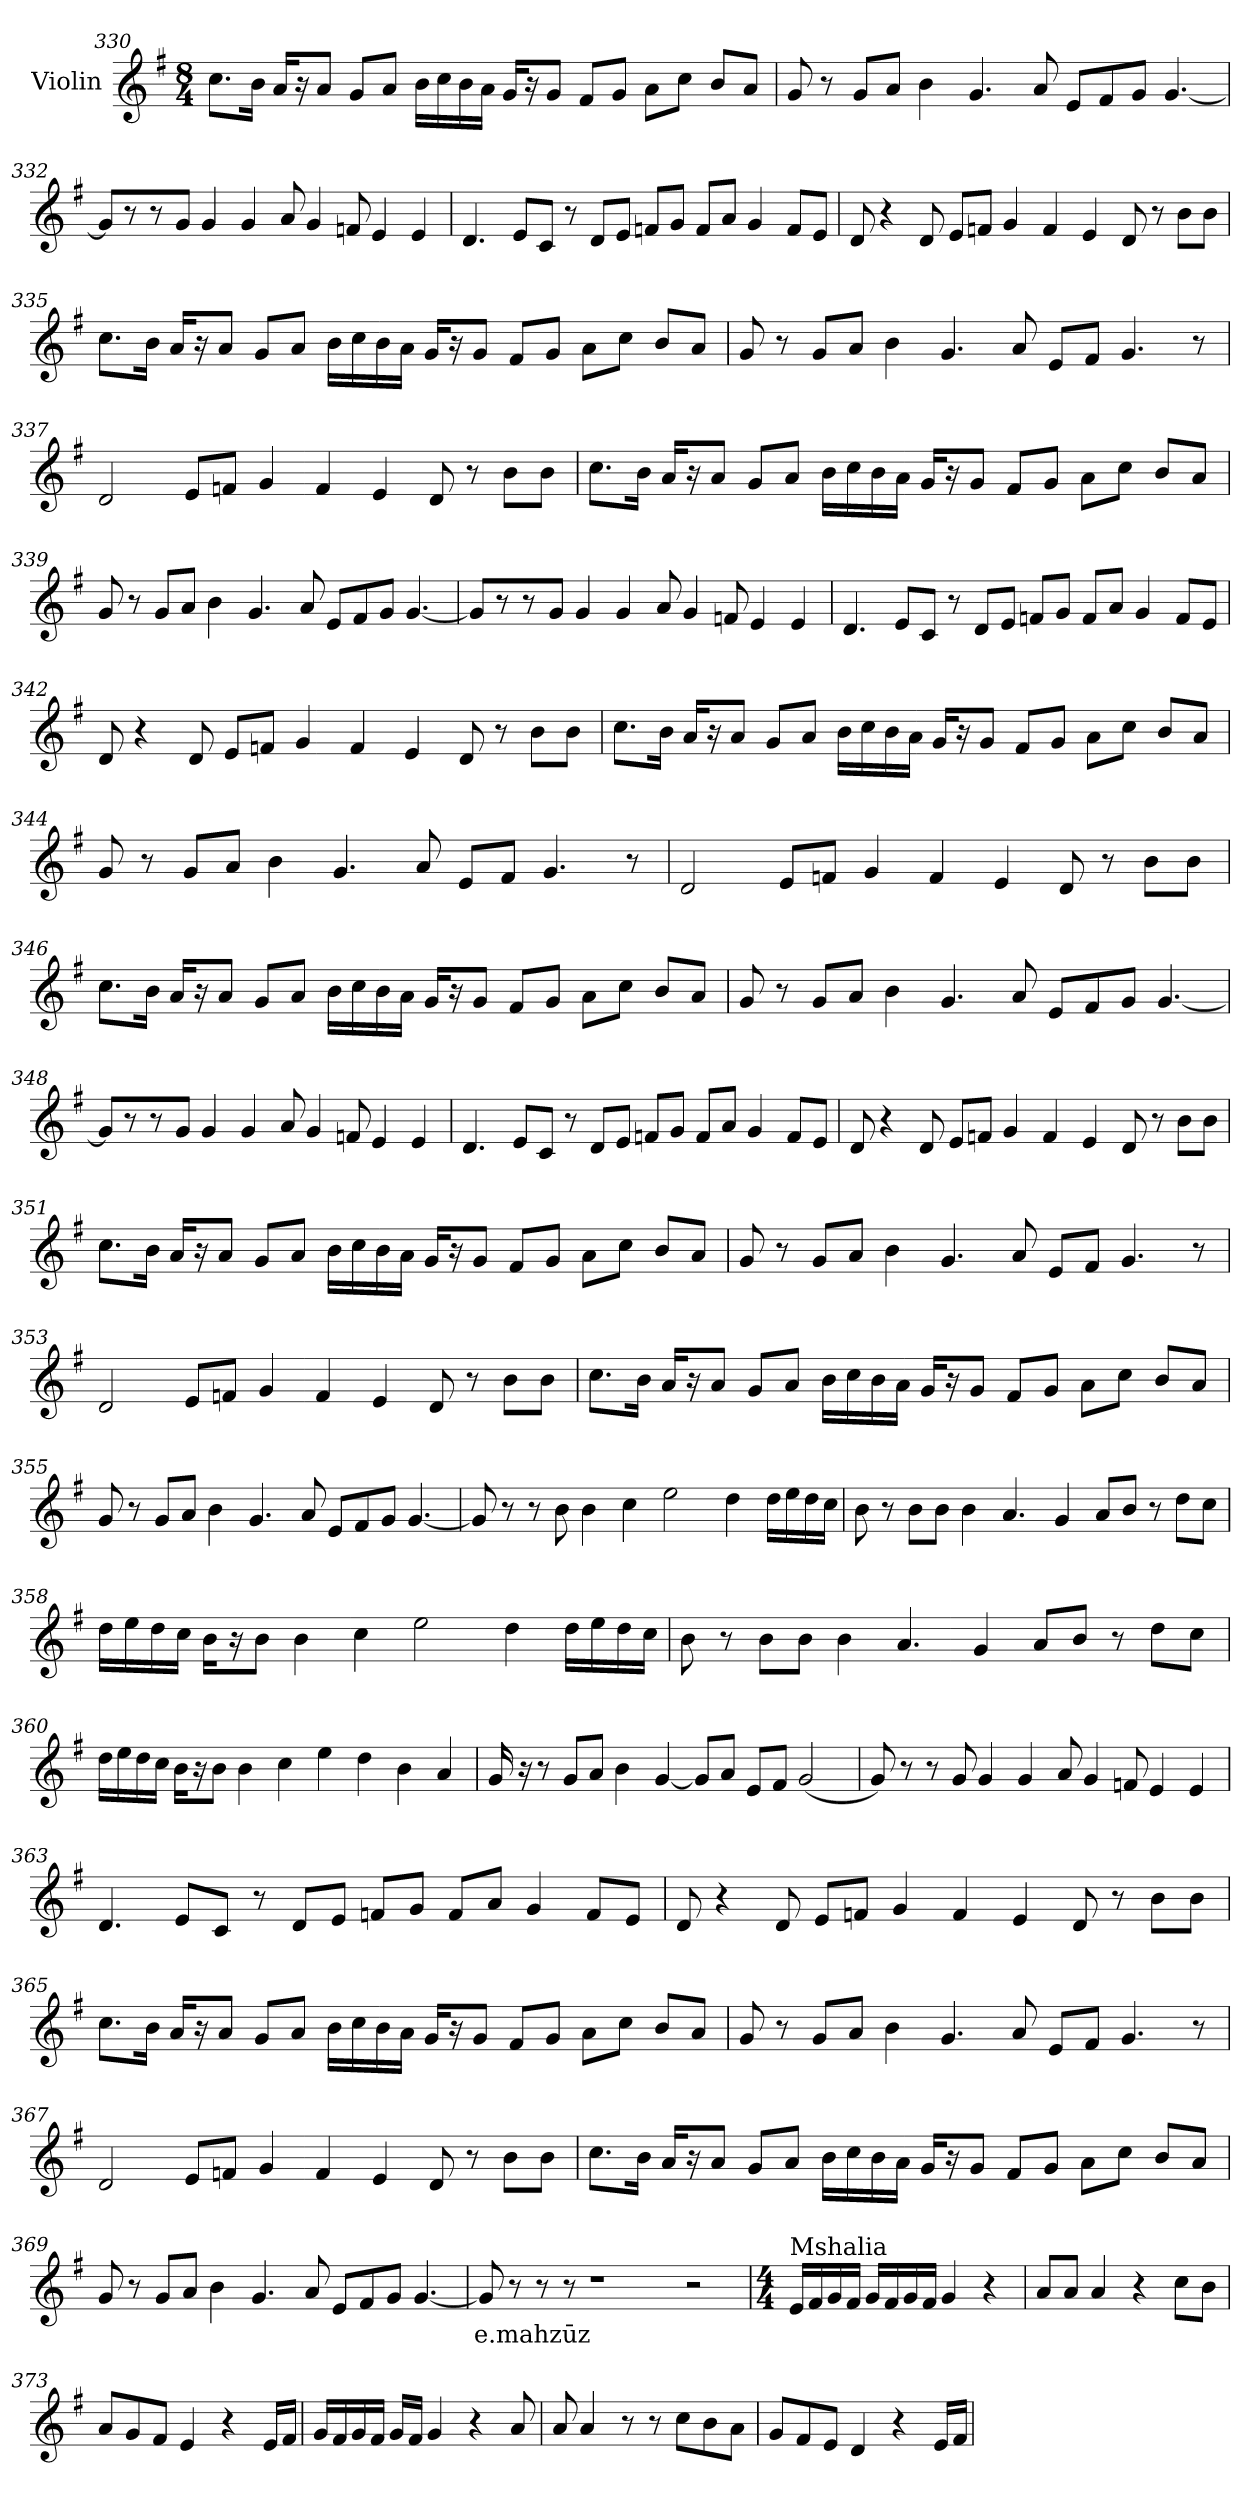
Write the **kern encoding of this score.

**kern	**text
*part1	*part1
*staff1	*staff1
*I"Violin	*
*clefG2	*
*k[f#]	*
*G:	*
*M8/4	*
=330	=330
8.cc\L	.
16b\Jk	.
16a/KL	.
16r	.
8a/J	.
8g/L	.
8a/J	.
16b\LL	.
16cc\	.
16b\	.
16a\JJ	.
16g/KL	.
16r	.
8g/J	.
8f#/L	.
8g/J	.
8a\L	.
8cc\J	.
8b/L	.
8a/J	.
!!LO:LB:g=z
=331	=331
8g/	.
8r	.
8g/L	.
8a/J	.
4b\	.
4.g/	.
8a/	.
8e/L	.
8f#/	.
8g/J	.
[4.g/	.
=332	=332
8g/L]	.
8r	.
8r	.
8g/J	.
4g/	.
4g/	.
8a/	.
4g/	.
8fn/	.
4e/	.
4e/	.
!!LO:LB:g=z
=333	=333
4.d/	.
8e/L	.
8c/J	.
8r	.
8d/L	.
8e/J	.
8fn/L	.
8g/J	.
8f/L	.
8a/J	.
4g/	.
8f/L	.
8e/J	.
=334	=334
8d/	.
4r	.
8d/	.
8e/L	.
8fn/J	.
4g/	.
4f/	.
4e/	.
8d/	.
8r	.
8b\L	.
8b\J	.
!!LO:LB:g=z
=335	=335
8.cc\L	.
16b\Jk	.
16a/KL	.
16r	.
8a/J	.
8g/L	.
8a/J	.
16b\LL	.
16cc\	.
16b\	.
16a\JJ	.
16g/KL	.
16r	.
8g/J	.
8f#/L	.
8g/J	.
8a\L	.
8cc\J	.
8b/L	.
8a/J	.
=336	=336
8g/	.
8r	.
8g/L	.
8a/J	.
4b\	.
4.g/	.
8a/	.
8e/L	.
8f#/J	.
4.g/	.
8r	.
!!LO:LB:g=z
=337	=337
2d/	.
8e/L	.
8fn/J	.
4g/	.
4f/	.
4e/	.
8d/	.
8r	.
8b\L	.
8b\J	.
=338	=338
8.cc\L	.
16b\Jk	.
16a/KL	.
16r	.
8a/J	.
8g/L	.
8a/J	.
16b\LL	.
16cc\	.
16b\	.
16a\JJ	.
16g/KL	.
16r	.
8g/J	.
8f#/L	.
8g/J	.
8a\L	.
8cc\J	.
8b/L	.
8a/J	.
!!LO:PB:g=z
=339	=339
8g/	.
8r	.
8g/L	.
8a/J	.
4b\	.
4.g/	.
8a/	.
8e/L	.
8f#/	.
8g/J	.
[4.g/	.
=340	=340
8g/L]	.
8r	.
8r	.
8g/J	.
4g/	.
4g/	.
8a/	.
4g/	.
8fn/	.
4e/	.
4e/	.
!!LO:LB:g=z
=341	=341
4.d/	.
8e/L	.
8c/J	.
8r	.
8d/L	.
8e/J	.
8fn/L	.
8g/J	.
8f/L	.
8a/J	.
4g/	.
8f/L	.
8e/J	.
=342	=342
8d/	.
4r	.
8d/	.
8e/L	.
8fn/J	.
4g/	.
4f/	.
4e/	.
8d/	.
8r	.
8b\L	.
8b\J	.
!!LO:LB:g=z
=343	=343
8.cc\L	.
16b\Jk	.
16a/KL	.
16r	.
8a/J	.
8g/L	.
8a/J	.
16b\LL	.
16cc\	.
16b\	.
16a\JJ	.
16g/KL	.
16r	.
8g/J	.
8f#/L	.
8g/J	.
8a\L	.
8cc\J	.
8b/L	.
8a/J	.
=344	=344
8g/	.
8r	.
8g/L	.
8a/J	.
4b\	.
4.g/	.
8a/	.
8e/L	.
8f#/J	.
4.g/	.
8r	.
!!LO:LB:g=z
=345	=345
2d/	.
8e/L	.
8fn/J	.
4g/	.
4f/	.
4e/	.
8d/	.
8r	.
8b\L	.
8b\J	.
=346	=346
8.cc\L	.
16b\Jk	.
16a/KL	.
16r	.
8a/J	.
8g/L	.
8a/J	.
16b\LL	.
16cc\	.
16b\	.
16a\JJ	.
16g/KL	.
16r	.
8g/J	.
8f#/L	.
8g/J	.
8a\L	.
8cc\J	.
8b/L	.
8a/J	.
!!LO:LB:g=z
=347	=347
8g/	.
8r	.
8g/L	.
8a/J	.
4b\	.
4.g/	.
8a/	.
8e/L	.
8f#/	.
8g/J	.
[4.g/	.
=348	=348
8g/L]	.
8r	.
8r	.
8g/J	.
4g/	.
4g/	.
8a/	.
4g/	.
8fn/	.
4e/	.
4e/	.
!!LO:LB:g=z
=349	=349
4.d/	.
8e/L	.
8c/J	.
8r	.
8d/L	.
8e/J	.
8fn/L	.
8g/J	.
8f/L	.
8a/J	.
4g/	.
8f/L	.
8e/J	.
=350	=350
8d/	.
4r	.
8d/	.
8e/L	.
8fn/J	.
4g/	.
4f/	.
4e/	.
8d/	.
8r	.
8b\L	.
8b\J	.
!!LO:LB:g=z
=351	=351
8.cc\L	.
16b\Jk	.
16a/KL	.
16r	.
8a/J	.
8g/L	.
8a/J	.
16b\LL	.
16cc\	.
16b\	.
16a\JJ	.
16g/KL	.
16r	.
8g/J	.
8f#/L	.
8g/J	.
8a\L	.
8cc\J	.
8b/L	.
8a/J	.
=352	=352
8g/	.
8r	.
8g/L	.
8a/J	.
4b\	.
4.g/	.
8a/	.
8e/L	.
8f#/J	.
4.g/	.
8r	.
!!LO:LB:g=z
=353	=353
2d/	.
8e/L	.
8fn/J	.
4g/	.
4f/	.
4e/	.
8d/	.
8r	.
8b\L	.
8b\J	.
=354	=354
8.cc\L	.
16b\Jk	.
16a/KL	.
16r	.
8a/J	.
8g/L	.
8a/J	.
16b\LL	.
16cc\	.
16b\	.
16a\JJ	.
16g/KL	.
16r	.
8g/J	.
8f#/L	.
8g/J	.
8a\L	.
8cc\J	.
8b/L	.
8a/J	.
!!LO:PB:g=z
=355	=355
8g/	.
8r	.
8g/L	.
8a/J	.
4b\	.
4.g/	.
8a/	.
8e/L	.
8f#/	.
8g/J	.
[4.g/	.
=356	=356
8g/]	.
8r	.
8r	.
8b\	.
4b\	.
4cc\	.
2ee\	.
4dd\	.
16dd\LL	.
16ee\	.
16dd\	.
16cc\JJ	.
!!LO:LB:g=z
=357	=357
8b\	.
8r	.
8b\L	.
8b\J	.
4b\	.
4.a/	.
4g/	.
8a/L	.
8b/J	.
8r	.
8dd\L	.
8cc\J	.
=358	=358
16dd\LL	.
16ee\	.
16dd\	.
16cc\JJ	.
16b\KL	.
16r	.
8b\J	.
4b\	.
4cc\	.
2ee\	.
4dd\	.
16dd\LL	.
16ee\	.
16dd\	.
16cc\JJ	.
!!LO:LB:g=z
=359	=359
8b\	.
8r	.
8b\L	.
8b\J	.
4b\	.
4.a/	.
4g/	.
8a/L	.
8b/J	.
8r	.
8dd\L	.
8cc\J	.
=360	=360
16dd\LL	.
16ee\	.
16dd\	.
16cc\JJ	.
16b\KL	.
16r	.
8b\J	.
4b\	.
4cc\	.
4ee\	.
4dd\	.
4b\	.
4a/	.
!!LO:LB:g=z
=361	=361
16g/	.
16r	.
8r	.
8g/L	.
8a/J	.
4b\	.
[4g/	.
8g/L]	.
8a/J	.
8e/L	.
8f#/J	.
(<2g/	.
=362	=362
8g/)	.
8r	.
8r	.
8g/	.
4g/	.
4g/	.
8a/	.
4g/	.
8fn/	.
4e/	.
4e/	.
!!LO:LB:g=z
=363	=363
4.d/	.
8e/L	.
8c/J	.
8r	.
8d/L	.
8e/J	.
8fn/L	.
8g/J	.
8f/L	.
8a/J	.
4g/	.
8f/L	.
8e/J	.
=364	=364
8d/	.
4r	.
8d/	.
8e/L	.
8fn/J	.
4g/	.
4f/	.
4e/	.
8d/	.
8r	.
8b\L	.
8b\J	.
!!LO:LB:g=z
=365	=365
8.cc\L	.
16b\Jk	.
16a/KL	.
16r	.
8a/J	.
8g/L	.
8a/J	.
16b\LL	.
16cc\	.
16b\	.
16a\JJ	.
16g/KL	.
16r	.
8g/J	.
8f#/L	.
8g/J	.
8a\L	.
8cc\J	.
8b/L	.
8a/J	.
=366	=366
8g/	.
8r	.
8g/L	.
8a/J	.
4b\	.
4.g/	.
8a/	.
8e/L	.
8f#/J	.
4.g/	.
8r	.
!!LO:LB:g=z
=367	=367
2d/	.
8e/L	.
8fn/J	.
4g/	.
4f/	.
4e/	.
8d/	.
8r	.
8b\L	.
8b\J	.
=368	=368
8.cc\L	.
16b\Jk	.
16a/KL	.
16r	.
8a/J	.
8g/L	.
8a/J	.
16b\LL	.
16cc\	.
16b\	.
16a\JJ	.
16g/KL	.
16r	.
8g/J	.
8f#/L	.
8g/J	.
8a\L	.
8cc\J	.
8b/L	.
8a/J	.
!!LO:LB:g=z
=369	=369
8g/	.
8r	.
8g/L	.
8a/J	.
4b\	.
4.g/	.
8a/	.
8e/L	.
8f#/	.
8g/J	.
[4.g/	.
=370	=370
!	!LO:LY:b
8g/]	e.mahzūz
8r	.
8r	.
8r	.
1r	.
2r	.
=371	=371
*M4/4	*
*MM90	*
!LO:TX:a:t=Mshalia	!
16e/LL	.
16f#/	.
16g/	.
16f#/JJ	.
16g/LL	.
16f#/	.
16g/	.
16f#/JJ	.
4g/	.
4r	.
!!LO:PB:g=z
=372	=372
8a/L	.
8a/J	.
4a/	.
4r	.
8cc\L	.
8b\J	.
=373	=373
8a/L	.
8g/	.
8f#/J	.
4e/	.
4r	.
16e/LL	.
16f#/JJ	.
=374	=374
16g/LL	.
16f#/	.
16g/	.
16f#/JJ	.
16g/LL	.
16f#/JJ	.
4g/	.
4r	.
8a/	.
=375	=375
8a/	.
4a/	.
8r	.
8r	.
8cc\L	.
8b\	.
8a\J	.
!!LO:LB:g=z
=376	=376
8g/L	.
8f#/	.
8e/J	.
4d/	.
4r	.
16e/LL	.
16f#/JJ	.
=	=
*-	*-
